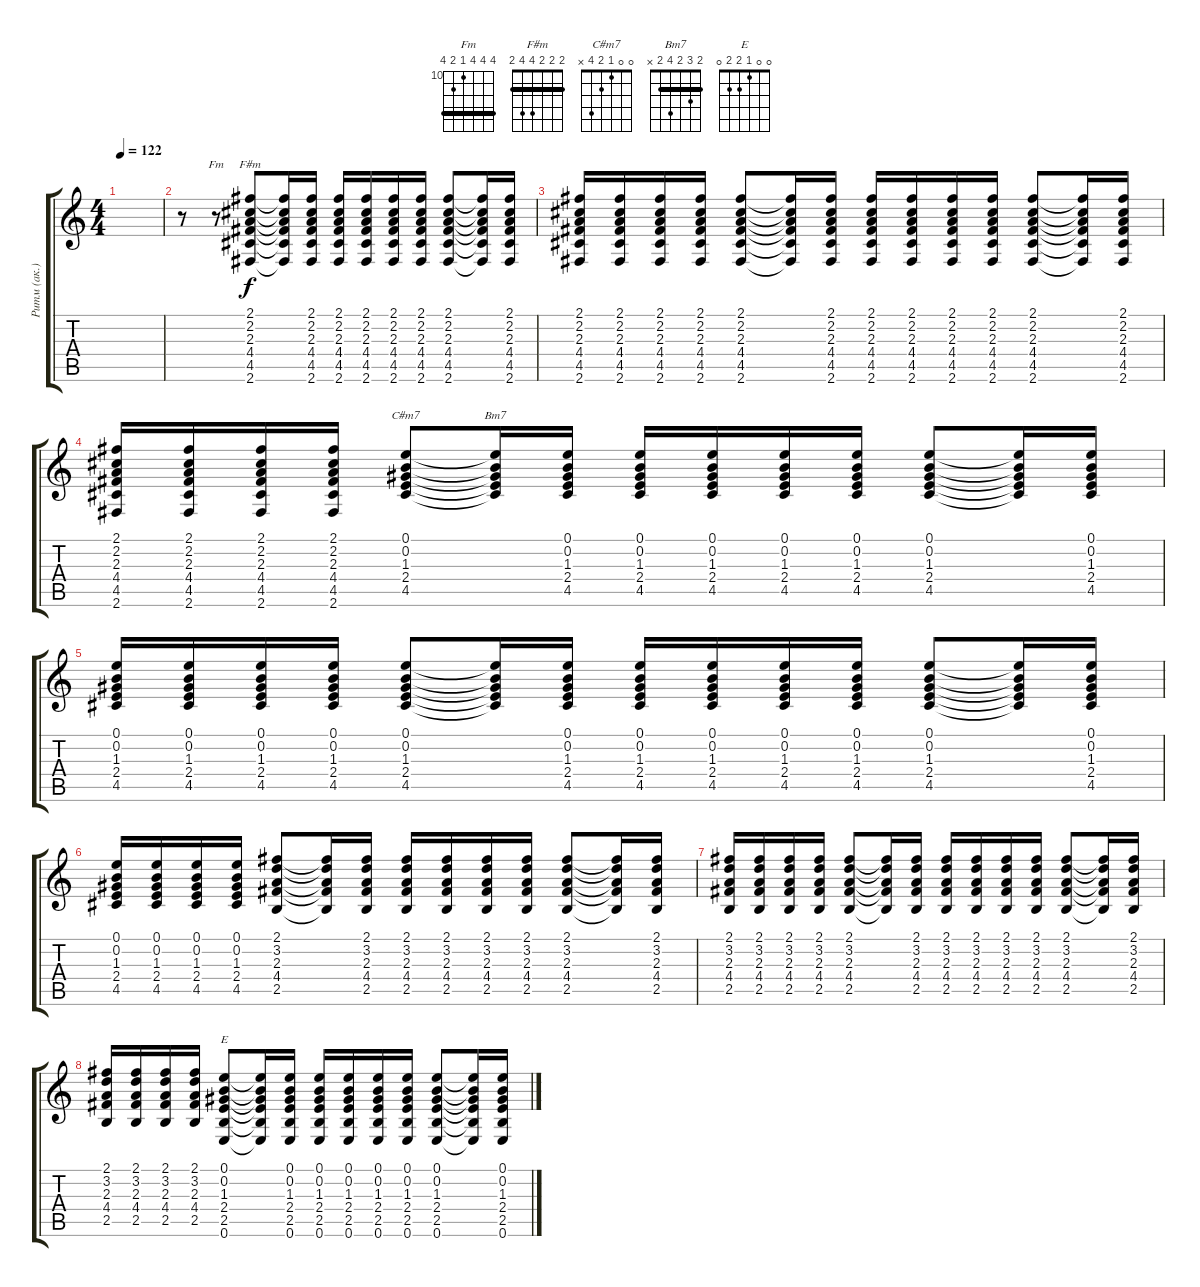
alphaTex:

\track ("Ритм (ак.)" "Ритм (ак.)") {instrument acousticguitarsteel}
\staff {score tabs}
\tuning (E4 B3 G3 D3 A2 E2) {hide}
\chord ("Fm" 13 13 13 10 11 13) {firstfret 10 barre 13}
\chord ("F#m" 2 2 2 4 4 2) {barre 2}
\chord ("C#m7" 0 0 1 2 4 x)
\chord ("Bm7" 2 3 2 4 2 x) {barre 2}
\chord ("E" 0 0 1 2 2 0)
\ts (4 4)
\tempo 122
\clef g2
\ks c
|
r.8 r.8{ch "Fm"} (2.1 2.2 2.3 4.4 4.5 2.6).8{ch "F#m"} (2.1{t} 2.2{t} 2.3{t} 4.4{t} 4.5{t} 2.6{t}).16 (2.1 2.2 2.3 4.4 4.5 2.6).16 (2.1 2.2 2.3 4.4 4.5 2.6).16 (2.1 2.2 2.3 4.4 4.5 2.6).16 (2.1 2.2 2.3 4.4 4.5 2.6).16 (2.1 2.2 2.3 4.4 4.5 2.6).16 (2.1 2.2 2.3 4.4 4.5 2.6).8 (2.1{t} 2.2{t} 2.3{t} 4.4{t} 4.5{t} 2.6{t}).16 (2.1 2.2 2.3 4.4 4.5 2.6).16 |
(2.1 2.2 2.3 4.4 4.5 2.6).16 (2.1 2.2 2.3 4.4 4.5 2.6).16 (2.1 2.2 2.3 4.4 4.5 2.6).16 (2.1 2.2 2.3 4.4 4.5 2.6).16 (2.1 2.2 2.3 4.4 4.5 2.6).8 (2.1{t} 2.2{t} 2.3{t} 4.4{t} 4.5{t} 2.6{t}).16 (2.1 2.2 2.3 4.4 4.5 2.6).16 (2.1 2.2 2.3 4.4 4.5 2.6).16 (2.1 2.2 2.3 4.4 4.5 2.6).16 (2.1 2.2 2.3 4.4 4.5 2.6).16 (2.1 2.2 2.3 4.4 4.5 2.6).16 (2.1 2.2 2.3 4.4 4.5 2.6).8 (2.1{t} 2.2{t} 2.3{t} 4.4{t} 4.5{t} 2.6{t}).16 (2.1 2.2 2.3 4.4 4.5 2.6).16 |
(2.1 2.2 2.3 4.4 4.5 2.6).16 (2.1 2.2 2.3 4.4 4.5 2.6).16 (2.1 2.2 2.3 4.4 4.5 2.6).16 (2.1 2.2 2.3 4.4 4.5 2.6).16 (0.1 0.2 1.3 2.4 4.5).8{ch "C#m7"} (0.1{t} 0.2{t} 1.3{t} 2.4{t} 4.5{t}).16{ch "Bm7"} (0.1 0.2 1.3 2.4 4.5).16 (0.1 0.2 1.3 2.4 4.5).16 (0.1 0.2 1.3 2.4 4.5).16 (0.1 0.2 1.3 2.4 4.5).16 (0.1 0.2 1.3 2.4 4.5).16 (0.1 0.2 1.3 2.4 4.5).8 (0.1{t} 0.2{t} 1.3{t} 2.4{t} 4.5{t}).16 (0.1 0.2 1.3 2.4 4.5).16 |
(0.1 0.2 1.3 2.4 4.5).16 (0.1 0.2 1.3 2.4 4.5).16 (0.1 0.2 1.3 2.4 4.5).16 (0.1 0.2 1.3 2.4 4.5).16 (0.1 0.2 1.3 2.4 4.5).8 (0.1{t} 0.2{t} 1.3{t} 2.4{t} 4.5{t}).16 (0.1 0.2 1.3 2.4 4.5).16 (0.1 0.2 1.3 2.4 4.5).16 (0.1 0.2 1.3 2.4 4.5).16 (0.1 0.2 1.3 2.4 4.5).16 (0.1 0.2 1.3 2.4 4.5).16 (0.1 0.2 1.3 2.4 4.5).8 (0.1{t} 0.2{t} 1.3{t} 2.4{t} 4.5{t}).16 (0.1 0.2 1.3 2.4 4.5).16 |
(0.1 0.2 1.3 2.4 4.5).16 (0.1 0.2 1.3 2.4 4.5).16 (0.1 0.2 1.3 2.4 4.5).16 (0.1 0.2 1.3 2.4 4.5).16 (2.1 3.2 2.3 4.4 2.5).8 (2.1{t} 3.2{t} 2.3{t} 4.4{t} 2.5{t}).16 (2.1 3.2 2.3 4.4 2.5).16 (2.1 3.2 2.3 4.4 2.5).16 (2.1 3.2 2.3 4.4 2.5).16 (2.1 3.2 2.3 4.4 2.5).16 (2.1 3.2 2.3 4.4 2.5).16 (2.1 3.2 2.3 4.4 2.5).8 (2.1{t} 3.2{t} 2.3{t} 4.4{t} 2.5{t}).16 (2.1 3.2 2.3 4.4 2.5).16 |
(2.1 3.2 2.3 4.4 2.5).16 (2.1 3.2 2.3 4.4 2.5).16 (2.1 3.2 2.3 4.4 2.5).16 (2.1 3.2 2.3 4.4 2.5).16 (2.1 3.2 2.3 4.4 2.5).8 (2.1{t} 3.2{t} 2.3{t} 4.4{t} 2.5{t}).16 (2.1 3.2 2.3 4.4 2.5).16 (2.1 3.2 2.3 4.4 2.5).16 (2.1 3.2 2.3 4.4 2.5).16 (2.1 3.2 2.3 4.4 2.5).16 (2.1 3.2 2.3 4.4 2.5).16 (2.1 3.2 2.3 4.4 2.5).8 (2.1{t} 3.2{t} 2.3{t} 4.4{t} 2.5{t}).16 (2.1 3.2 2.3 4.4 2.5).16 |
(2.1 3.2 2.3 4.4 2.5).16 (2.1 3.2 2.3 4.4 2.5).16 (2.1 3.2 2.3 4.4 2.5).16 (2.1 3.2 2.3 4.4 2.5).16 (0.1 0.2 1.3 2.4 2.5 0.6).8{ch "E"} (0.1{t} 0.2{t} 1.3{t} 2.4{t} 2.5{t} 0.6{t}).16 (0.1 0.2 1.3 2.4 2.5 0.6).16 (0.1 0.2 1.3 2.4 2.5 0.6).16 (0.1 0.2 1.3 2.4 2.5 0.6).16 (0.1 0.2 1.3 2.4 2.5 0.6).16 (0.1 0.2 1.3 2.4 2.5 0.6).16 (0.1 0.2 1.3 2.4 2.5 0.6).8 (0.1{t} 0.2{t} 1.3{t} 2.4{t} 2.5{t} 0.6{t}).16 (0.1 0.2 1.3 2.4 2.5 0.6).16
